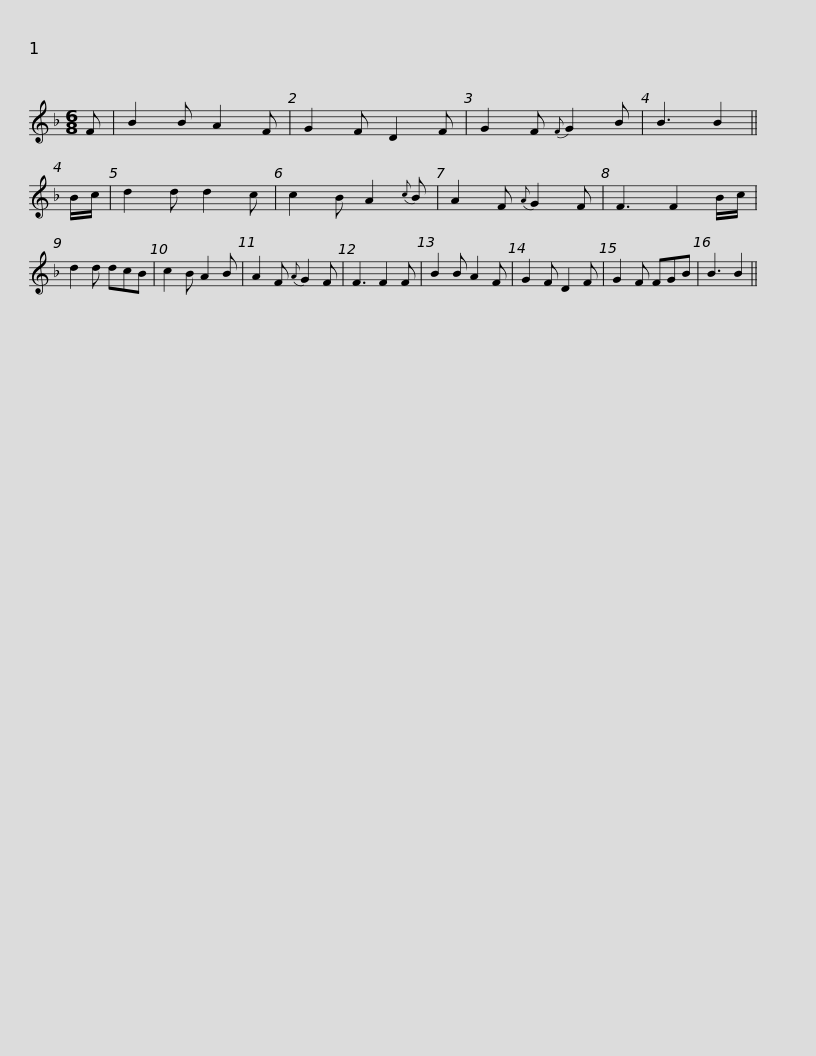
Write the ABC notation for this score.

X:1
L:1/8
M:6/8
I:linebreak $
K:F
V:1 treble
V:1
 F | B2 B A2 F | G2 F D2 F | G2 F{F} G2 B | B3 B2 || %5
 B/c/ | d2 d d2 c | c2 B A2{c} B | A2 F{A} G2 F | F3 F2 B/c/ |$ %10
 d2 d dcB | c2 B A2 B | A2 F{A} G2 F | F3 F2 F | B2 B A2 F | %15
 G2 F D2 F | G2 F FGB | B3 B2 || %18
